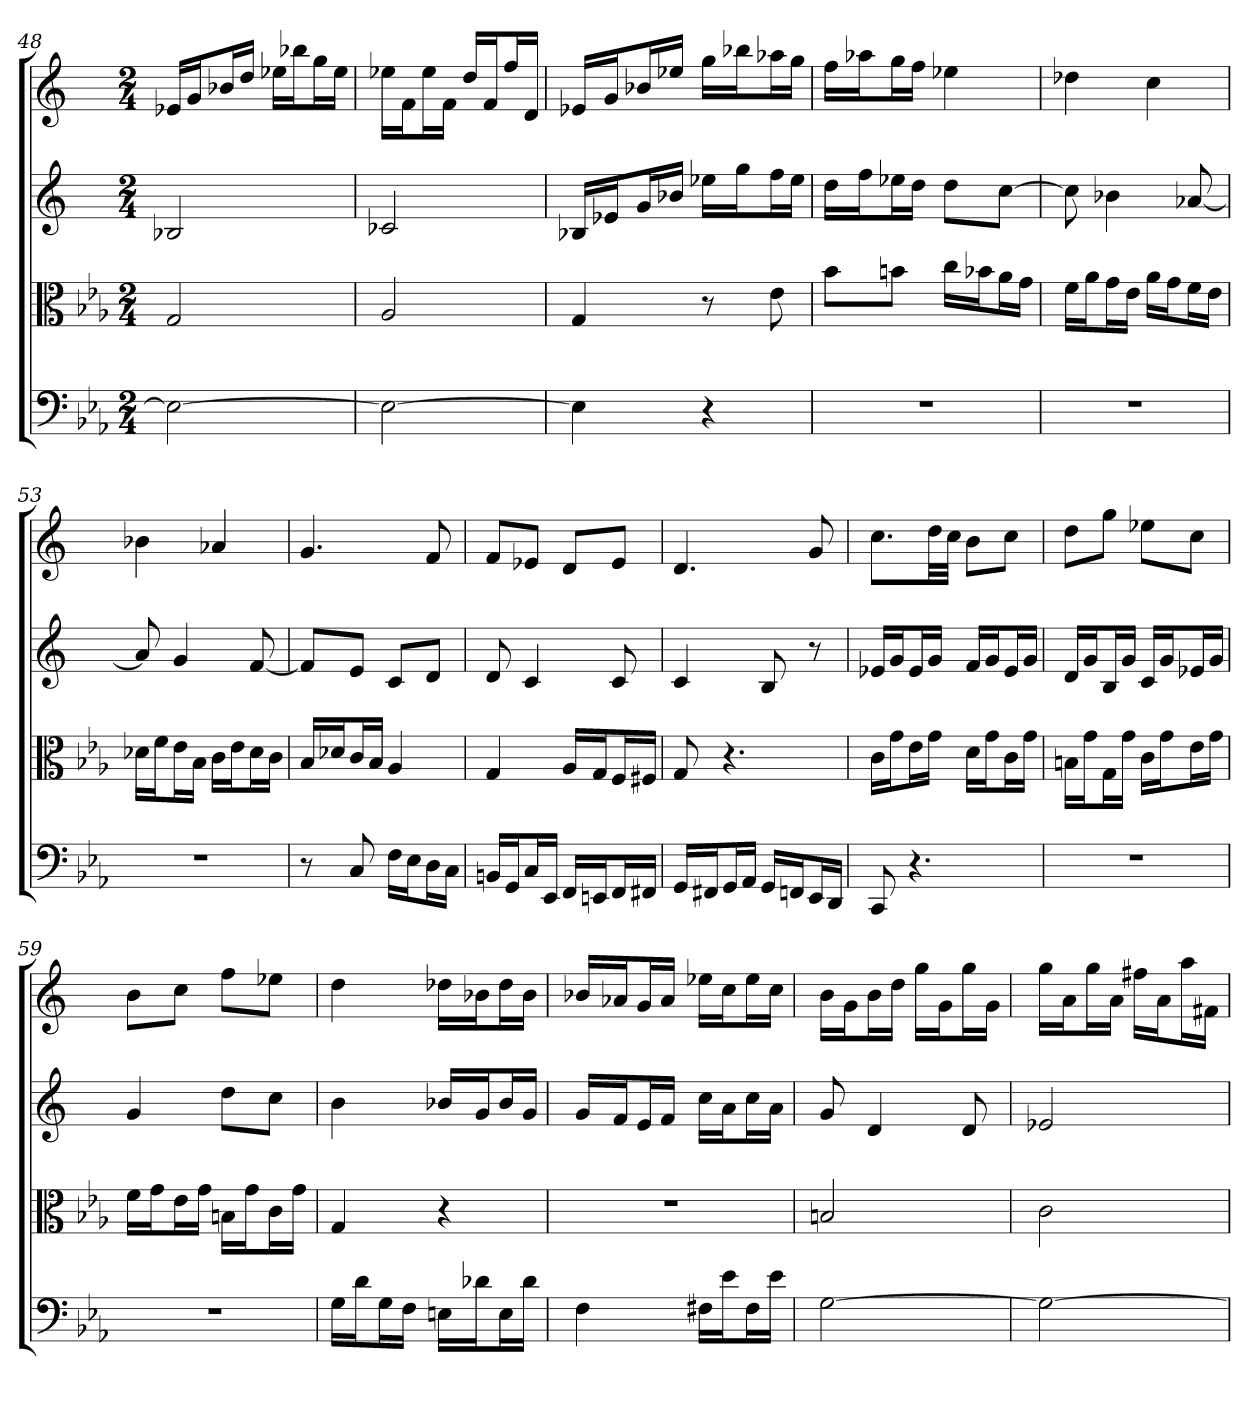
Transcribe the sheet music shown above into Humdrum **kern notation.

**kern	**kern	**kern	**kern
*part4	*part3	*part2	*part1
*staff4	*staff3	*staff2	*staff1
*clefF4	*clefC3	*	*
*k[b-e-a-]	*k[b-e-a-]	*k[]	*k[]
*	*	*C:	*C:
*M2/4	*M2/4	*M2/4	*M2/4
=48	=48	=48	=48
2E-_	2G	2B-X	16e-XLL
.	.	.	16gJ
.	.	.	16b-XL
.	.	.	16ddJJ
.	.	.	16ee-XLL
.	.	.	16bb-XJ
.	.	.	16ggL
.	.	.	16ee-JJ
=49	=49	=49	=49
2E-_	2A-	2c-X	16ee-XLL
.	.	.	16fJ
.	.	.	16ee-L
.	.	.	16fJJ
.	.	.	16ddLL
.	.	.	16fJ
.	.	.	16ffL
.	.	.	16dJJ
=50	=50	=50	=50
4E-]	4G	16B-XLL	16e-XLL
.	.	16e-XJ	16gJ
.	.	16gL	16b-XL
.	.	16b-XJJ	16ee-XJJ
4r	8r	16ee-XLL	16ggLL
.	.	16ggJ	16bb-XJ
.	8e-	16ffL	16aa-XL
.	.	16ee-JJ	16ggJJ
=51	=51	=51	=51
2r	8b-\L	16ddLL	16ffLL
.	.	16ffJ	16aa-XJ
.	8bn\J	16ee-XL	16ggL
.	.	16ddJJ	16ffJJ
.	16cc\LL	8ddL	4ee-X
.	16b-X\J	.	.
.	16a-\L	[8ccJ	.
.	16g\JJ	.	.
=52	=52	=52	=52
2r	16f\LL	8cc]	4dd-X
.	16a-\J	.	.
.	16g\L	4b-X	.
.	16e-\JJ	.	.
.	16a-\LL	.	4cc
.	16g\J	.	.
.	16f\L	[8a-X	.
.	16e-\JJ	.	.
=53	=53	=53	=53
2r	16d-X\LL	8a-]	4b-X
.	16f\J	.	.
.	16e-\L	4g	.
.	16B-\JJ	.	.
.	16c\LL	.	4a-X
.	16e-\J	.	.
.	16d-\L	[8f	.
.	16c\JJ	.	.
=54	=54	=54	=54
8r	16B-/LL	8fL]	4.g
.	16d-X/J	.	.
8C	16c/L	8eJ	.
.	16B-/JJ	.	.
16F\LL	4A-	8cL	.
16E-\J	.	.	.
16D\L	.	8dJ	8f
16C\JJ	.	.	.
=55	=55	=55	=55
16BBn/LL	4G	8d	8fL
16GG/J	.	.	.
16C/L	.	4c	8e-XJ
16EE-/JJ	.	.	.
16FF/LL	16A-/LL	.	8dL
16EEn/J	16G/J	.	.
16FF/L	16F/L	8c	8e-J
16FF#X/JJ	16F#X/JJ	.	.
=56	=56	=56	=56
16GG/LL	8G	4c	4.d
16FF#X/J	.	.	.
16GG/L	4.r	.	.
16AA-/JJ	.	.	.
16GG/LL	.	8B	.
16FFn/J	.	.	.
16EE-/L	.	8r	8g
16DD/JJ	.	.	.
=57	=57	=57	=57
8CC	16c\LL	16e-XLL	8.ccL
.	16g\J	16gJ	.
4.r	16e-\L	16e-L	.
.	16g\JJ	16gJJ	32ddLL
.	.	.	32ccJJJ
.	16d\LL	16fLL	8bL
.	16g\J	16gJ	.
.	16c\L	16e-L	8ccJ
.	16g\JJ	16gJJ	.
=58	=58	=58	=58
2r	16Bn\LL	16dLL	8ddL
.	16g\J	16gJ	.
.	16G\L	16BL	8ggJ
.	16g\JJ	16gJJ	.
.	16c\LL	16cLL	8ee-XL
.	16g\J	16gJ	.
.	16e-\L	16e-XL	8ccJ
.	16g\JJ	16gJJ	.
=59	=59	=59	=59
2r	16f\LL	4g	8bL
.	16g\J	.	.
.	16e-\L	.	8ccJ
.	16g\JJ	.	.
.	16Bn\LL	8ddL	8ffL
.	16g\J	.	.
.	16c\L	8ccJ	8ee-XJ
.	16g\JJ	.	.
=60	=60	=60	=60
16G\LL	4G	4b	4dd
16d\J	.	.	.
16G\L	.	.	.
16F\JJ	.	.	.
16En\LL	4r	16b-XLL	16dd-XLL
16d-X\J	.	16gJ	16b-XJ
16E\L	.	16b-L	16dd-L
16d-\JJ	.	16gJJ	16b-JJ
=61	=61	=61	=61
4F	2r	16gLL	16b-XLL
.	.	16fJ	16a-XJ
.	.	16eL	16gL
.	.	16fJJ	16a-JJ
16F#X\LL	.	16ccLL	16ee-XLL
16e-\J	.	16aJ	16ccJ
16F#\L	.	16ccL	16ee-L
16e-\JJ	.	16aJJ	16ccJJ
=62	=62	=62	=62
[2G	2Bn	8g	16bLL
.	.	.	16gJ
.	.	4d	16bL
.	.	.	16ddJJ
.	.	.	16ggLL
.	.	.	16gJ
.	.	8d	16ggL
.	.	.	16gJJ
=63	=63	=63	=63
2G_	2c	2e-X	16ggLL
.	.	.	16aJ
.	.	.	16ggL
.	.	.	16aJJ
.	.	.	16ff#XLL
.	.	.	16aJ
.	.	.	16aaL
.	.	.	16f#XJJ
=	=	=	=
*-	*-	*-	*-
